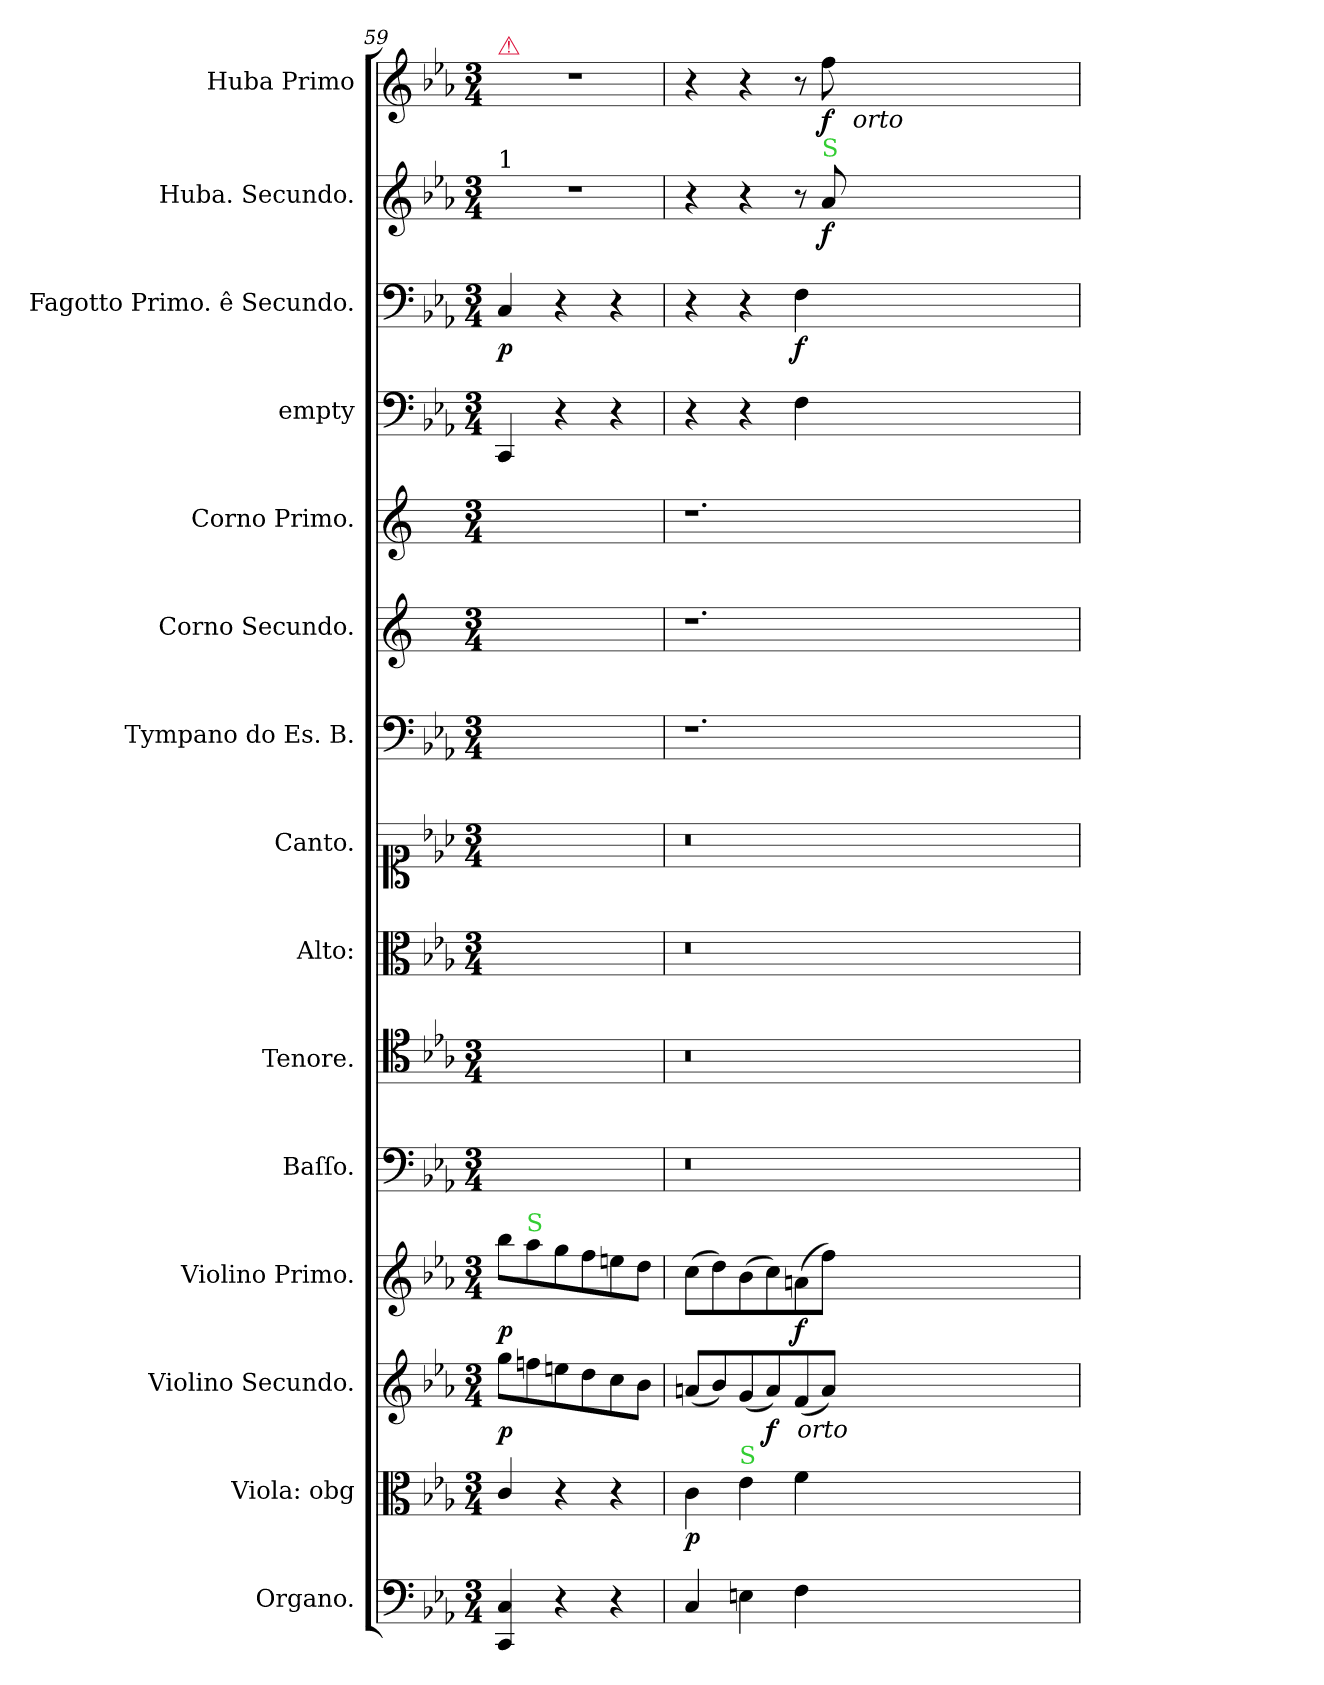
**kern	**kern	**dynam	**kern	**dynam	**kern	**dynam	**kern	**kern	**kern	**kern	**kern	**kern	**kern	**kern	**kern	**dynam	**kern	**dynam	**kern	**dynam
*part15	*part14	*part14	*part13	*part13	*part12	*part12	*part11	*part10	*part9	*part8	*part7	*part6	*part5	*part4	*part3	*part3	*part2	*part2	*part1	*part1
*staff15	*staff14	*staff14	*staff13	*staff13	*staff12	*staff12	*staff11	*staff10	*staff9	*staff8	*staff7	*staff6	*staff5	*staff4	*staff3	*staff3	*staff2	*staff2	*staff1	*staff1
*I"Organo.	*I"Viola: obg	*	*I"Violino Secundo.	*	*I"Violino Primo.	*	*I"Baſſo.	*I"Tenore.	*I"Alto:	*I"Canto.	*I"Tympano do Es. B.	*I"Corno Secundo.	*I"Corno Primo.	*I"empty	*I"Fagotto Primo. ê Secundo.	*	*I"Huba. Secundo.	*	*I"Huba Primo	*
*I'org	*I'vla	*	*	*	*I'vl I	*	*I'B	*I'T	*I'A	*I'C	*	*	*I'cor I	*	*	*	*	*	*	*
*clefF4	*clefC3	*	*clefG2	*	*clefG2	*	*clefF4	*clefC4	*clefC3	*clefC1	*clefF4	*clefG2	*clefG2	*clefF4	*clefF4	*	*clefG2	*	*clefG2	*
*	*	*	*	*	*	*	*	*	*	*	*	*ITrd5c9	*ITrd5c9	*	*	*	*	*	*	*
*k[b-e-a-]	*k[b-e-a-]	*	*k[b-e-a-]	*	*k[b-e-a-]	*	*k[b-e-a-]	*k[b-e-a-]	*k[b-e-a-]	*k[b-e-a-]	*k[b-e-a-]	*k[b-e-a-]	*k[b-e-a-]	*k[b-e-a-]	*k[b-e-a-]	*	*k[b-e-a-]	*	*k[b-e-a-]	*
*E-:	*E-:	*	*E-:	*	*E-:	*	*E-:	*E-:	*E-:	*E-:	*E-:	*E-:	*E-:	*	*	*	*E-:	*	*E-:	*
*M3/4	*M3/4	*	*M3/4	*	*M3/4	*	*M3/4	*M3/4	*M3/4	*M3/4	*M3/4	*M3/4	*M3/4	*M3/4	*M3/4	*	*M3/4	*	*M3/4	*
=59	=59	=59	=59	=59	=59	=59	=59	=59	=59	=59	=59	=59	=59	=59	=59	=59	=59	=59	=59	=59
!	!	!	!	!	!	!	!	!	!	!	!	!	!	!	!	!	!	!	!LO:TX:a:color=crimson:t=⚠	!
!	!	!	!	!	!	!	!	!	!	!	!	!	!	!	!	!	!LO:TX:a:t=1	!	!	!
4CC/ 4C/	4c/	.	8gg\L	p	8bb-\L	p	2.ryy	2.ryy	2.ryy	2.ryy	2.ryy	2.ryy	2.ryy	4CC/	4C/	p	2.r	.	2.r	.
!	!	!	!	!	!LO:TX:a:color=limegreen:t=S	!	!	!	!	!	!	!	!	!	!	!	!	!	!	!
.	.	.	8ffn\	.	8aa-\	.	.	.	.	.	.	.	.	.	.	.	.	.	.	.
4r	4r	.	8een\	.	8gg\	.	.	.	.	.	.	.	.	4r	4r	.	.	.	.	.
.	.	.	8dd\	.	8ff\	.	.	.	.	.	.	.	.	.	.	.	.	.	.	.
4r	4r	.	8cc\	.	8een\	.	.	.	.	.	.	.	.	4r	4r	.	.	.	.	.
.	.	.	8b-\J	.	8dd\J	.	.	.	.	.	.	.	.	.	.	.	.	.	.	.
=60	=60	=60	=60	=60	=60	=60	=60	=60	=60	=60	=60	=60	=60	=60	=60	=60	=60	=60	=60	=60
4C/	4c\	p	(<8an/L	.	(>8cc\L	.	0.r	0.r	0.r	0.r	1.r	1.r	1.r	4r	4r	.	4r	.	4r	.
.	.	.	8b-/)	.	8dd\)	.	.	.	.	.	.	.	.	.	.	.	.	.	.	.
!	!LO:TX:a:color=limegreen:t=S	!	!	!	!	!	!	!	!	!	!	!	!	!	!	!	!	!	!	!
4En\	4e-\	.	(<8g/	.	(>8b-\	.	.	.	.	.	.	.	.	4r	4r	.	4r	.	4r	.
!	!	!	!	!LO:DY:b:t=%s orto	!	!	!	!	!	!	!	!	!	!	!	!	!	!	!	!
.	.	.	8a/)	f	8cc\)	.	.	.	.	.	.	.	.	.	.	.	.	.	.	.
4F\	4f\	.	(<8f/	.	(>8an\	f	.	.	.	.	.	.	.	4F\	4F\	f	8r	.	8r	.
!	!	!	!	!	!	!	!	!	!	!	!	!	!	!	!	!	!LO:TX:a:color=limegreen:t=S	!	!	!
!	!	!	!	!	!	!	!	!	!	!	!	!	!	!	!	!	!	!	!	!LO:DY:b:t=%s orto
.	.	.	8a/J)	.	8ff\J)	.	.	.	.	.	.	.	.	.	.	.	8a-/	f	8ff\	f
0ryy	0ryy	.	0ryy	.	0ryy	.	.	.	.	.	.	.	.	0ryy	0ryy	.	0ryy	.	0ryy	.
.	.	.	.	.	.	.	.	.	.	.	1.ryy	1.ryy	1.ryy	.	.	.	.	.	.	.
4ryy	4ryy	.	4ryy	.	4ryy	.	.	.	.	.	.	.	.	4ryy	4ryy	.	4ryy	.	4ryy	.
=	=	=	=	=	=	=	=	=	=	=	=	=	=	=	=	=	=	=	=	=
*-	*-	*-	*-	*-	*-	*-	*-	*-	*-	*-	*-	*-	*-	*-	*-	*-	*-	*-	*-	*-
